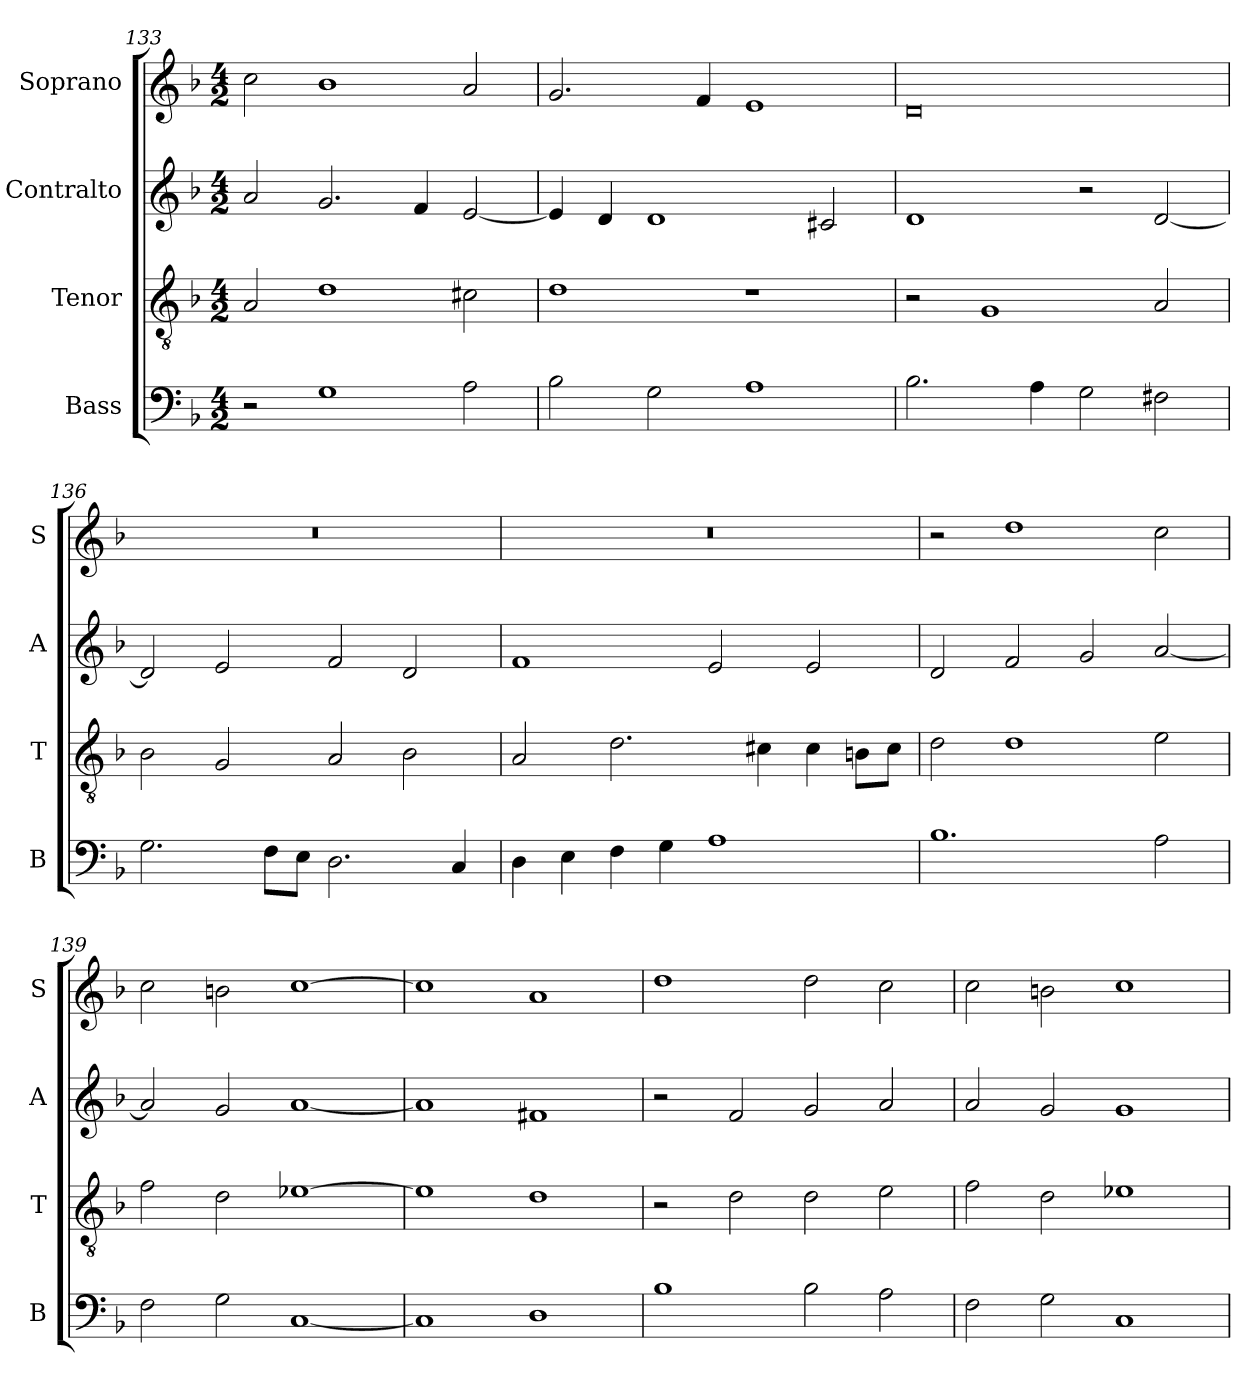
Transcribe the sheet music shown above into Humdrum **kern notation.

**kern	**kern	**kern	**kern
*part4	*part3	*part2	*part1
*staff4	*staff3	*staff2	*staff1
*I"Bass	*I"Tenor	*I"Contralto	*I"Soprano
*I'B	*I'T	*I'A	*I'S
*clefF4	*clefGv2	*clefG2	*clefG2
*k[b-]	*k[b-]	*k[b-]	*k[b-]
*G:dor	*G:dor	*G:dor	*G:dor
*M4/2	*M4/2	*M4/2	*M4/2
=133	=133	=133	=133
2r	2A	2a	2cc
1G	1d	2.g	1b-
.	.	4f	.
2A	2c#X	[2e	2a
=134	=134	=134	=134
2B-	1d	4e]	2.g
.	.	4d	.
2G	.	1d	.
.	.	.	4f
1A	1r	.	1e
.	.	2c#X	.
=135	=135	=135	=135
2.B-	2r	1d	0d
.	1G	.	.
4A	.	.	.
2G	.	2r	.
2F#X	2A	[2d	.
=136	=136	=136	=136
2.G	2B-	2d]	0r
.	2G	2e	.
8F\L	.	.	.
8E\J	.	.	.
2.D	2A	2f	.
.	2B-	2d	.
4C	.	.	.
=137	=137	=137	=137
4D	2A	1f	0r
4E	.	.	.
4F	2.d	.	.
4G	.	.	.
1A	.	2e	.
.	4c#X	.	.
.	4c#	2e	.
.	8Bn\L	.	.
.	8c#\J	.	.
=138	=138	=138	=138
1.B-	2d	2d	2r
.	1d	2f	1dd
.	.	2g	.
2A	2e	[2a	2cc
=139	=139	=139	=139
2F	2f	2a]	2cc
2G	2d	2g	2bn
[1C	[1e-X	[1a	[1cc
=140	=140	=140	=140
1C]	1e-]	1a]	1cc]
1D	1d	1f#X	1a
=141	=141	=141	=141
1B-	2r	2r	1dd
.	2d	2f	.
2B-	2d	2g	2dd
2A	2e	2a	2cc
=142	=142	=142	=142
2F	2f	2a	2cc
2G	2d	2g	2bn
1C	1e-X	1g	1cc
=	=	=	=
*-	*-	*-	*-
